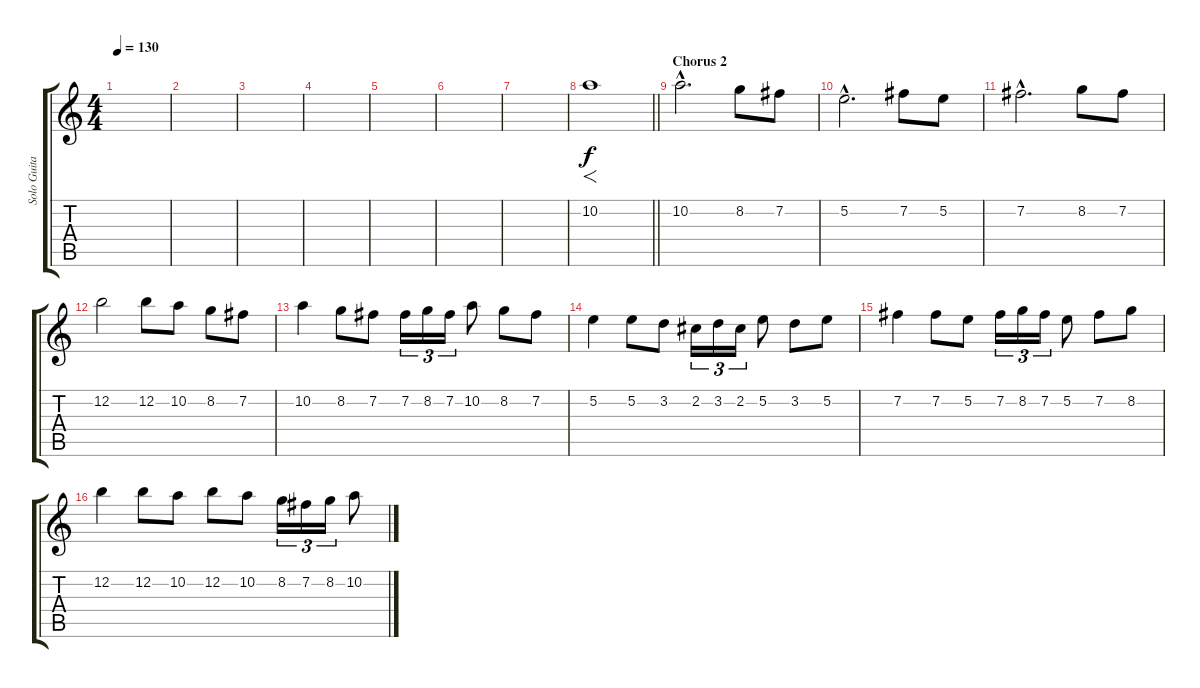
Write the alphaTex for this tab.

\track ("Solo Guitar" "Solo Guita") {instrument distortionguitar}
\staff {score tabs}
\tuning (E4 B3 G3 D3 A2 E2) {hide}
\ts (4 4)
\tempo 130
\clef g2
\ks c
|
|
|
|
|
|
|
\barLineRight lightlight
10.2.1{f dy f volume 16} |
\section ("" "Chorus 2")
10.2{hac}.2{d} 8.2.8 7.2.8 |
5.2{hac}.2{d} 7.2.8 5.2.8 |
7.2{hac}.2{d} 8.2.8 7.2.8 |
12.2.2 12.2.8 10.2.8 8.2.8 7.2.8 |
10.2.4 8.2.8 7.2.8 7.2.16{tu (3 2)} 8.2.16{tu (3 2)} 7.2.16{tu (3 2)} 10.2.8 8.2.8 7.2.8 |
5.2.4 5.2.8 3.2.8 2.2.16{tu (3 2)} 3.2.16{tu (3 2)} 2.2.16{tu (3 2)} 5.2.8 3.2.8 5.2.8 |
7.2.4 7.2.8 5.2.8 7.2.16{tu (3 2)} 8.2.16{tu (3 2)} 7.2.16{tu (3 2)} 5.2.8 7.2.8 8.2.8 |
12.2.4 12.2.8 10.2.8 12.2.8 10.2.8 8.2.16{tu (3 2)} 7.2.16{tu (3 2)} 8.2.16{tu (3 2)} 10.2.8
